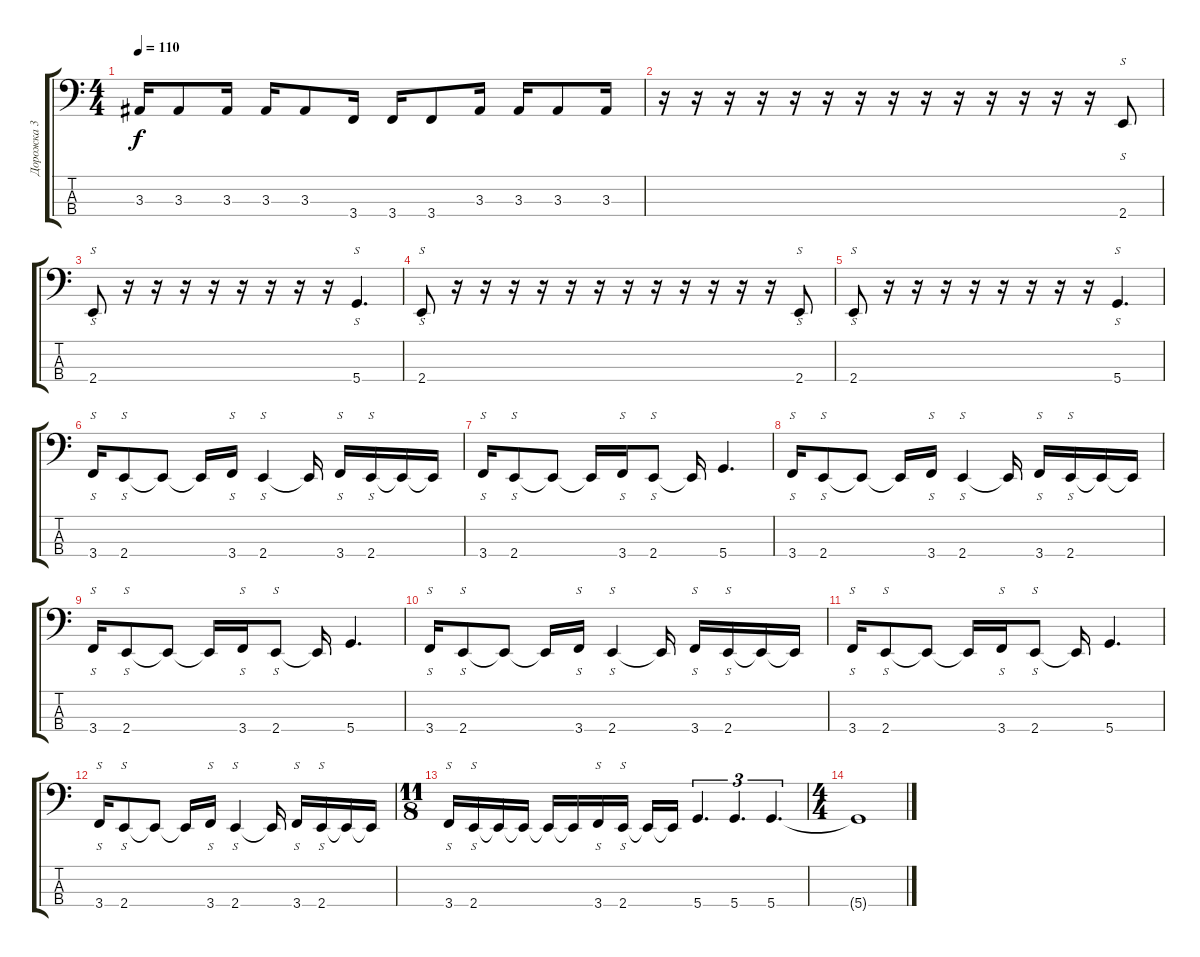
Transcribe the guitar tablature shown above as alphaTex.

\track ("Дорожка 3" "Дорожка 3") {instrument electricbasspick}
\staff {score tabs}
\tuning (F2 C2 G1 D1) {hide}
\ts (4 4)
\tempo 110
\clef f4
\ks c
3.3.16{dy f} 3.3.8 3.3.16 3.3.16 3.3.8 3.4.16 3.4.16 3.4.8 3.3.16 3.3.16 3.3.8 3.3.16 |
r.16 r.16 r.16 r.16 r.16 r.16 r.16 r.16 r.16 r.16 r.16 r.16 r.16 r.16 2.4.8{s volume 16 instrument slapbass2} |
2.4.8{s} r.16 r.16 r.16 r.16 r.16 r.16 r.16 r.16 5.4.4{s d} |
2.4.8{s} r.16 r.16 r.16 r.16 r.16 r.16 r.16 r.16 r.16 r.16 r.16 r.16 2.4.8{s volume 16 instrument slapbass2} |
2.4.8{s} r.16 r.16 r.16 r.16 r.16 r.16 r.16 r.16 5.4.4{s d} |
3.4.16{s} 2.4.8{s} 2.4{t}.8 2.4{t}.16 3.4.16{s} 2.4.4{s} 2.4{t}.16 3.4.16{s} 2.4.16{s} 2.4{t}.16 2.4{t}.16 |
3.4.16{s} 2.4.8{s} 2.4{t}.8 2.4{t}.16 3.4.16{s} 2.4.8{s} 2.4{t}.16 5.4.4{d} |
3.4.16{s} 2.4.8{s} 2.4{t}.8 2.4{t}.16 3.4.16{s} 2.4.4{s} 2.4{t}.16 3.4.16{s} 2.4.16{s} 2.4{t}.16 2.4{t}.16 |
3.4.16{s} 2.4.8{s} 2.4{t}.8 2.4{t}.16 3.4.16{s} 2.4.8{s} 2.4{t}.16 5.4.4{d} |
3.4.16{s} 2.4.8{s} 2.4{t}.8 2.4{t}.16 3.4.16{s} 2.4.4{s} 2.4{t}.16 3.4.16{s} 2.4.16{s} 2.4{t}.16 2.4{t}.16 |
3.4.16{s} 2.4.8{s} 2.4{t}.8 2.4{t}.16 3.4.16{s} 2.4.8{s} 2.4{t}.16 5.4.4{d} |
3.4.16{s} 2.4.8{s} 2.4{t}.8 2.4{t}.16 3.4.16{s} 2.4.4{s} 2.4{t}.16 3.4.16{s} 2.4.16{s} 2.4{t}.16 2.4{t}.16 |
\ts (11 8)
3.4.16{s} 2.4.16{s} 2.4{t}.16 2.4{t}.16 2.4{t}.16 2.4{t}.16 3.4.16{s} 2.4.16{s} 2.4{t}.16 2.4{t}.16 5.4.4{d tu (3 2)} 5.4.4{d tu (3 2)} 5.4.4{d tu (3 2)} |
\ts (4 4)
5.4{t}.1
